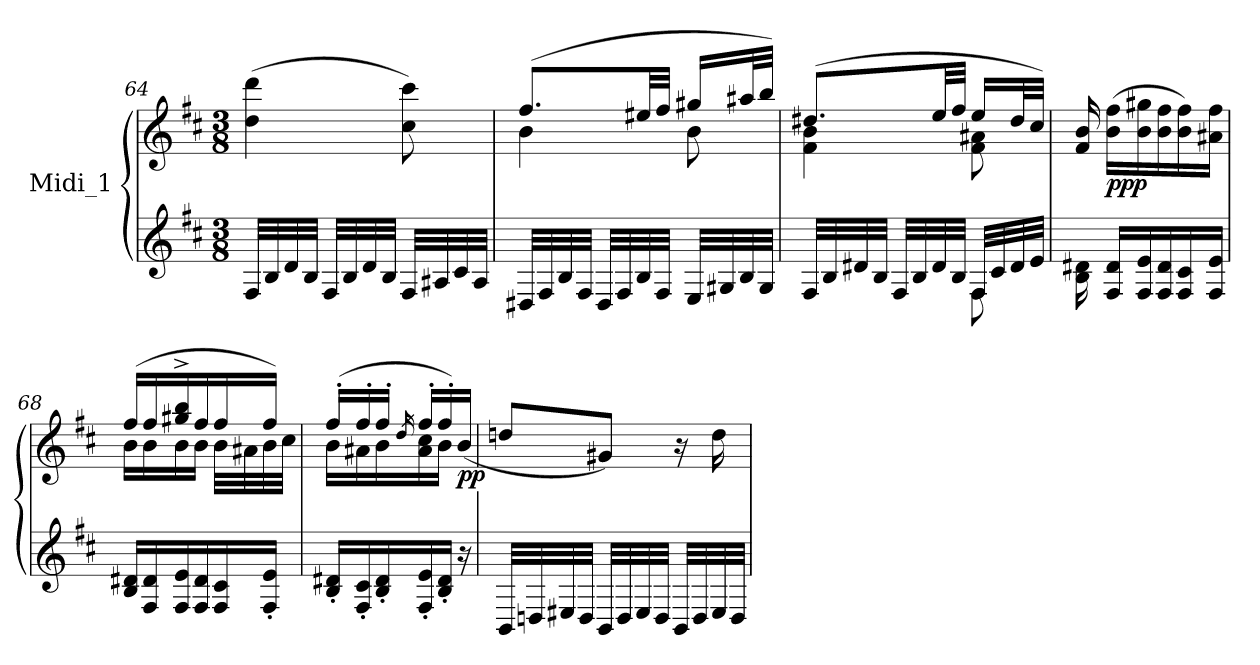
**kern	**kern	**dynam
*part1	*part1	*part1
*staff2	*staff1	*staff1/2
*I"Midi_1	*	*
!!LO:LB:g=z
*clefG2	*clefG2	*
*k[f#c#]	*k[f#c#]	*
*D:	*D:	*
*M3/8	*M3/8	*
=64	=64	=64
32F#/LLL	(>4dd\ 4ddd\	.
32B/	.	.
32d/	.	.
32B/JJJ	.	.
32F#/LLL	.	.
32B/	.	.
32d/	.	.
32B/JJJ	.	.
32F#/LLL	8cc#i\ 8ccc#i\)	.
32A#X/	.	.
32c#/	.	.
32A#/JJJ	.	.
=65	=65	=65
*	*^	*
32D#X/LLL	(>8.ff#/L	4b\	.
32F#/	.	.	.
32B/	.	.	.
32F#/JJJ	.	.	.
32D#/LLL	.	.	.
32F#/	.	.	.
32B/	32ee#X/LL	.	.
32F#/JJJ	32ff#/JJJ	.	.
32E/LLL	16gg#X/LL	8b\	.
32G#X/	.	.	.
32B/	32aa#X/L	.	.
32G#/JJJ	32bb/JJJ)	.	.
=66	=66	=66	=66
*^	*	*	*
32F#/LLL	4ryy	(>8.dd#X/L	4f#\ 4b\	.
32B/	.	.	.	.
32d#X/	.	.	.	.
32B/JJJ	.	.	.	.
32F#/LLL	.	.	.	.
32B/	.	.	.	.
32d#/	.	32ee/LL	.	.
32B/JJJ	.	32ff#/JJJ	.	.
32F#/LLL	8F#\	16ee/LL	8f#\ 8a#X\	.
32c#/	.	.	.	.
32d#/	.	32dd#/L	.	.
32e/JJJ	.	32cc#/JJJ)	.	.
*v	*v	*	*	*
*	*v	*v	*
!!LO:LB:g=z
=67	=67	=67
16B\ 16d#X\	16f#/ 16b/	.
!	!	!LO:DY:b
16F#/ 16d#/LL	(>16b\ 16ff#\LL	ppp
16F#/ 16e/	16b\ 16gg#X\	.
16F#/ 16d#/	16b\ 16ff#\	.
16F#/ 16c#/	16b\ 16ff#\)	.
16F#/ 16e/JJ	16a#X\ 16ff#\JJ	.
=68	=68	=68
*	*MM75	*
*	*^	*
16B/ 16d#X/LL	(>16ff#/LL	16b\LL	.
16F#/ 16d#/	16ff#/	16b\	.
16F#/ 16e/	16gg#X/^ 16bb/^	16b\	.
16F#/ 16d#/	16ff#/	16b\JJ	.
16F#/ 16c#/	16ff#/	32b\LLL	.
.	.	32a#X\	.
16F#/' 16e/'JJ	16ff#/JJ)	32b\	.
.	.	32cc#\JJJ	.
=69	=69	=69	=69
16B/' 16d#X/'LL	(>16ff#'/LL	16b\LL	.
16F#/' 16c#/'	16ff#'/	16a#X\	.
16B/' 16d#/'	16ff#'/JJ	16b\	.
.	16qdd/	.	.
16F#/' 16e/'	16ff#'/LL	16a#\ 16cc#i\	.
16B/' 16d#/'JJ	16ff#'/)	16b\JJ	.
!	!	!	!LO:DY:b
16r	(>16b/JJ	16ryy	pp
*	*v	*v	*
=70	=70	=70
32BB/LLL	8ddni/L	.
32Dni/	.	.
32E#X/	.	.
32D/JJJ	.	.
32BB/LLL	8g#X/J)	.
32D/	.	.
32E#/	.	.
32D/JJJ	.	.
32BB/LLL	16r	.
32D/	.	.
32E#/	16dd\	.
32D/JJJ	.	.
=	=	=
*-	*-	*-
